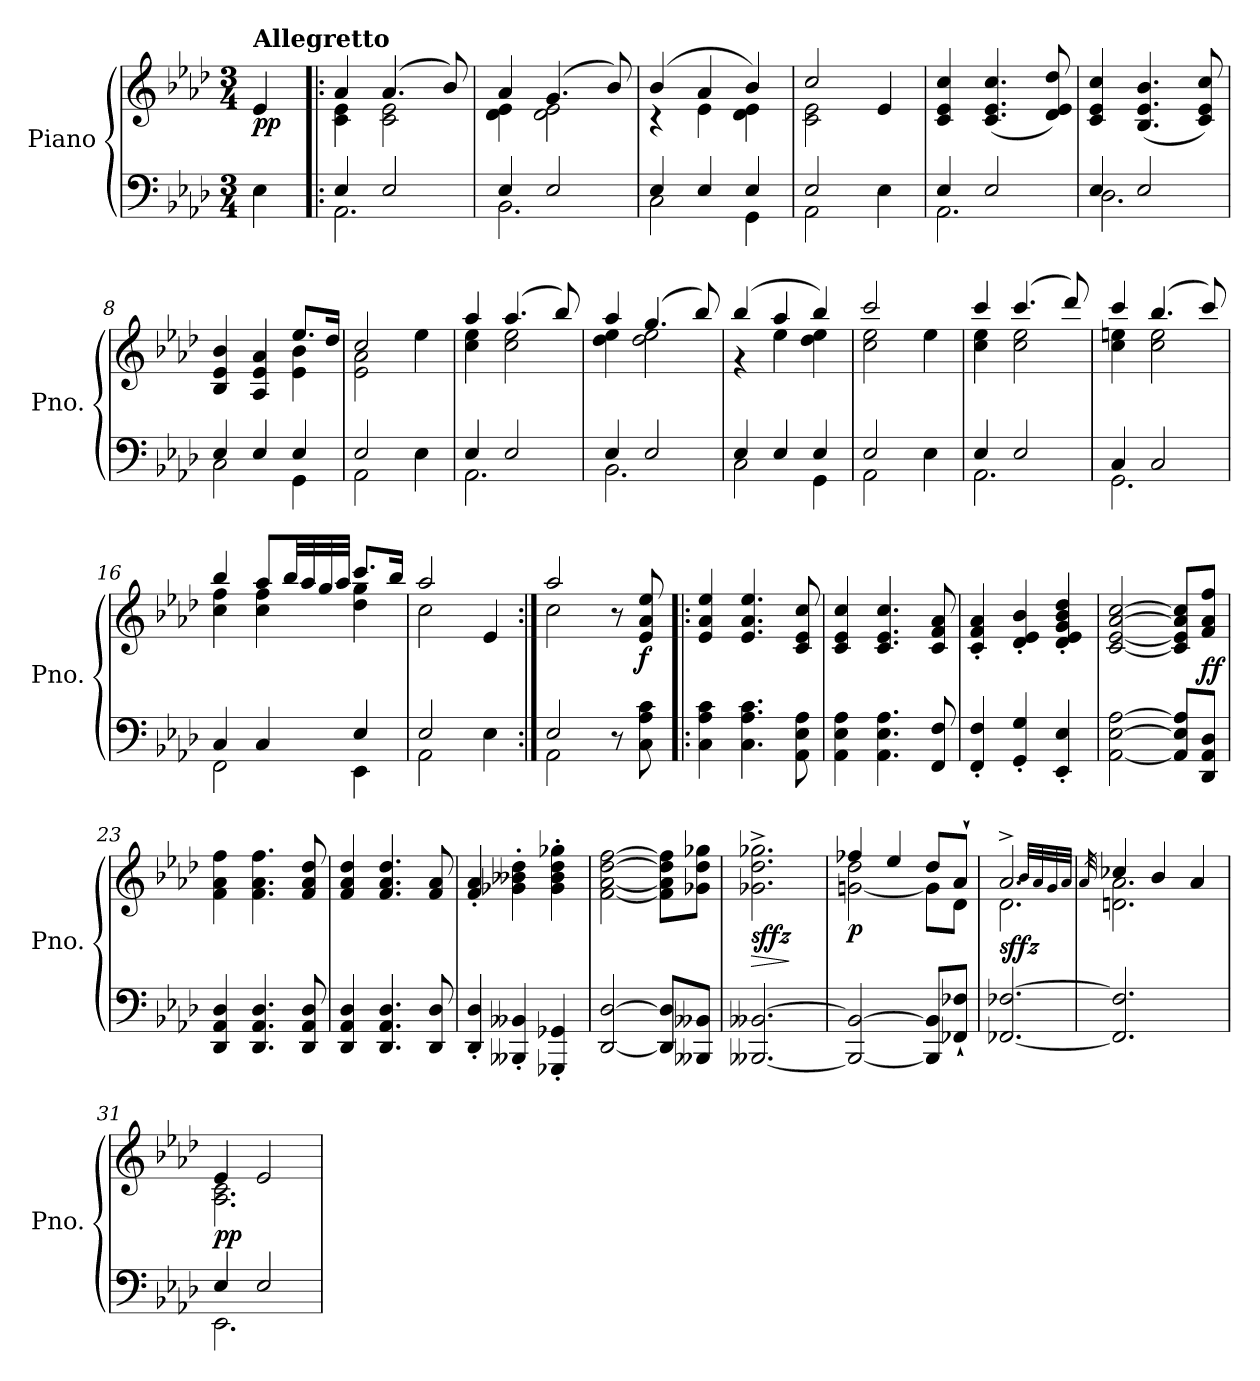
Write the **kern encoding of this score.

**kern	**kern	**dynam
*part1	*part1	*part1
*staff2	*staff1	*staff1/2
*I"Piano	*	*
*I'Pno.	*	*
*clefF4	*clefG2	*
*k[b-e-a-d-]	*k[b-e-a-d-]	*
*M3/4	*M3/4	*
=1	=1	=1
!	!LO:TX:a:B:t=Allegretto	!
!	!	!LO:DY:b
4E-\	4e-/	pp
=2!|:	=2!|:	=2!|:
*^	*^	*
4E-/	2.AA-\	4a-/	4c\ 4e-\	.
2E-/	.	(>4.a-/	2c\ 2e-\	.
.	.	8b-/)	.	.
=3	=3	=3	=3	=3
4E-/	2.BB-\	4a-/	4d-\ 4e-\	.
2E-/	.	(>4.g/	2d-\ 2e-\	.
.	.	8b-/)	.	.
=4	=4	=4	=4	=4
4E-/	2C\	(>4b-/	4r	.
4E-/	.	4a-/	4e-\	.
4E-/	4GG\	4b-/)	4d-\ 4e-\	.
=5	=5	=5	=5	=5
2E-/	2AA-\	2cc/	2c\ 2e-\	.
4E-\	4ryy	4e-/	4ryy	.
*	*	*v	*v	*
=6	=6	=6	=6
4E-/	2.AA-\	4c/ 4e-/ 4cc/	.
2E-/	.	(<4.c/ 4.e-/ 4.cc/	.
.	.	8d-/ 8e-/ 8dd-/)	.
=7	=7	=7	=7
4E-/	2.D-\	4c/ 4e-/ 4cc/	.
2E-/	.	(<4.B-/ 4.e-/ 4.b-/	.
.	.	8c/ 8e-/ 8cc/)	.
!!LO:LB:g=z
=8	=8	=8	=8
*	*	*^	*
4E-/	2C\	4B-/ 4e-/ 4b-/	2ryy	.
4E-/	.	4A-/ 4e-/ 4a-/	.	.
4E-/	4GG\	8.ee-/L	4e-\ 4b-\	.
.	.	16dd-/Jk	.	.
=9	=9	=9	=9	=9
2E-/	2AA-\	2cc/	2e-\ 2a-\	.
4E-\	4ryy	4ee-\	4ryy	.
=10	=10	=10	=10	=10
4E-/	2.AA-\	4aa-/	4cc\ 4ee-\	.
2E-/	.	(>4.aa-/	2cc\ 2ee-\	.
.	.	8bb-/)	.	.
=11	=11	=11	=11	=11
4E-/	2.BB-\	4aa-/	4dd-\ 4ee-\	.
2E-/	.	(>4.gg/	2dd-\ 2ee-\	.
.	.	8bb-/)	.	.
=12	=12	=12	=12	=12
4E-/	2C\	(>4bb-/	4r	.
4E-/	.	4aa-/	4ee-\	.
4E-/	4GG\	4bb-/)	4dd-\ 4ee-\	.
=13	=13	=13	=13	=13
2E-/	2AA-\	2ccc/	2cc\ 2ee-\	.
4E-\	4ryy	4ee-\	4ryy	.
=14	=14	=14	=14	=14
4E-/	2.AA-\	4ccc/	4cc\ 4ee-\	.
2E-/	.	(>4.ccc/	2cc\ 2ee-\	.
.	.	8ddd-/)	.	.
=15	=15	=15	=15	=15
4C/	2.GG\	4ccc/	4cc\ 4een\	.
2C/	.	(>4.bb-/	2cc\ 2ee\	.
.	.	8ccc/)	.	.
!!LO:LB:g=z	!!
=16	=16	=16	=16	=16
4C/	2FF\	4bb-/	4cc\ 4ff\	.
4C/	.	8aa-/L	4cc\ 4ff\	.
.	.	32bb-/LL	.	.
.	.	32aa-/	.	.
.	.	32gg/	.	.
.	.	32aa-/JJJ	.	.
4E-/	4EE-\	8.ccc/L	4dd-\ 4gg\	.
.	.	16bb-/Jk	.	.
=17	=17	=17	=17	=17
2E-/	2AA-\	2aa-/	2cc\	.
4E-\	4ryy	4e-/	4ryy	.
=18:|!	=18:|!	=18:|!	=18:|!	=18:|!
2E-/	2AA-\	2aa-/	2cc\	.
8r	4ryy	8r	4ryy	.
!	!	!	!	!LO:DY:b
8C\ 8A-\ 8c\	.	8e-/ 8a-/ 8ee-/	.	f
*v	*v	*	*	*
*	*v	*v	*
=19!|:	=19!|:	=19!|:
4C\ 4A-\ 4c\	4e-/ 4a-/ 4ee-/	.
4.C\ 4.A-\ 4.c\	4.e-/ 4.a-/ 4.ee-/	.
8AA-\ 8E-\ 8A-\	8c/ 8e-/ 8cc/	.
=20	=20	=20
4AA-\ 4E-\ 4A-\	4c/ 4e-/ 4cc/	.
4.AA-\ 4.E-\ 4.A-\	4.c/ 4.e-/ 4.cc/	.
8FF/ 8F/	8c/ 8f/ 8a-/	.
=21	=21	=21
4FF/' 4F/'	4c/' 4f/' 4a-/'	.
4GG/' 4G/'	4d-/' 4e-/' 4b-/'	.
4EE-/' 4E-/'	4d-/' 4e-/' 4g/' 4b-/' 4dd-/'	.
=22	=22	=22
[2AA-\ [2E-\ [2A-\	[2c/ [2e-/ [2a-/ [2cc/	.
8AA-/] 8E-/] 8A-/]L	8c/] 8e-/] 8a-/] 8cc/]L	.
!	!	!LO:DY:b
8DD-/ 8AA-/ 8D-/J	8f/ 8a-/ 8ff/J	ff
!!LO:LB:g=z
=23	=23	=23
4DD-/ 4AA-/ 4D-/	4f\ 4a-\ 4ff\	.
4.DD-/ 4.AA-/ 4.D-/	4.f\ 4.a-\ 4.ff\	.
8DD-/ 8AA-/ 8D-/	8f/ 8a-/ 8dd-/	.
=24	=24	=24
4DD-/ 4AA-/ 4D-/	4f/ 4a-/ 4dd-/	.
4.DD-/ 4.AA-/ 4.D-/	4.f/ 4.a-/ 4.dd-/	.
8DD-/ 8D-/	8f/ 8a-/	.
=25	=25	=25
4DD-/' 4D-/'	4f/' 4a-/'	.
4BBB--X/' 4BB--X/'	4g-X\' 4b--X\' 4dd-\'	.
4GGG-X/' 4GG-X/'	4g-\' 4b--\' 4dd-\' 4gg-X\'	.
=26	=26	=26
[2DD-/ [2D-/	[2f\ [2a-\ [2dd-\ [2ff\	.
8DD-/] 8D-/]L	8f\] 8a-\] 8dd-\] 8ff\]L	.
8BBB--X/ 8BB--X/J	8g-X\ 8dd-\ 8gg-X\J	.
=27	=27	=27
!	!	!LO:HP:b
!	!	!LO:DY:n=1:b
[2.BBB--X/ [2.BB--X/	2.g-X\^ 2.dd-\^ 2.gg-X\^	> sffz
.	.	]
=28	=28	=28
*	*MM98	*
*	*^	*
!	!	!	!LO:DY:b
2BBB--/_ 2BB--/_	4ff-X/	[2gn\ 2dd-\	p
.	4ee-/	.	.
8BBB--/] 8BB--/]L	8dd-/L	8g\L]	.
8FF-X/` 8F-X/`J	8a-`/J	8d-\J	.
=29	=29	=29	=29
*	*MM91	*	*
!	!	!	!LO:DY:b
[2.FF-X/ [2.F-X/	2.a-^/	2.d-\	sffz
.	32qb-/LLL	.	.
.	32qa-/	.	.
.	32qg/	.	.
.	32qa-/JJJ	.	.
!!LO:LB:g=z	!!
=30	=30	=30	=30
*	*MM84	*	*
.	32qa-/	.	.
2.FF-/] 2.F-/]	4cc-X/	2.dn\ 2.a-\	.
.	4b-/	.	.
.	4a-/	.	.
=31	=31	=31	=31
*	*MM77	*	*
*^	*	*	*
!	!	!	!	!LO:DY:b
4E-/	2.EE-\	4e-/	2.A-\ 2.c\	pp
2E-/	.	2e-/	.	.
*v	*v	*	*	*
*	*v	*v	*
=	=	=
*-	*-	*-
